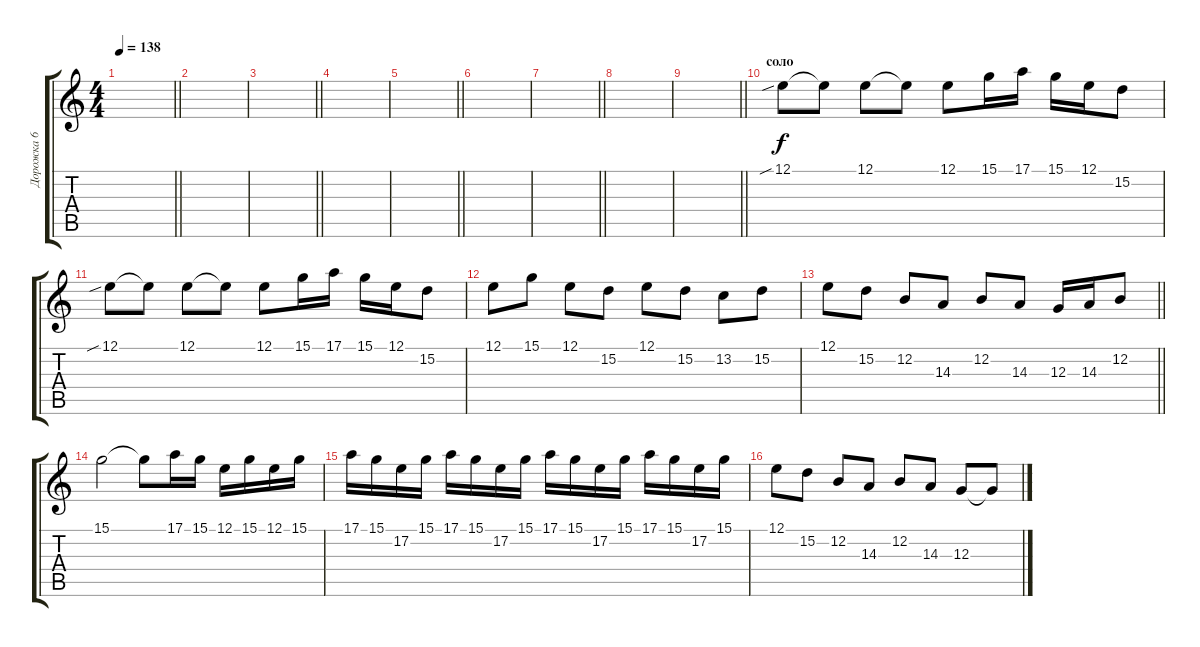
\track ("Дорожка 6" "Дорожка 6") {instrument fx7echoes}
\staff {score tabs}
\tuning (E4 B3 G3 D3 A2 E2) {hide}
\ts (4 4)
\tempo 138
\clef g2
\barLineRight lightlight
\ks c
|
|
\barLineRight lightlight
|
|
\barLineRight lightlight
|
|
\barLineRight lightlight
|
|
\barLineRight lightlight
|
\section ("" "соло")
12.1{sib}.8 12.1{t}.8 12.1.8 12.1{t}.8 12.1.8 15.1.16 17.1.16 15.1.16 12.1.16 15.2.8 |
12.1{sib}.8 12.1{t}.8 12.1.8 12.1{t}.8 12.1.8 15.1.16 17.1.16 15.1.16 12.1.16 15.2.8 |
12.1.8 15.1.8 12.1.8 15.2.8 12.1.8 15.2.8 13.2.8 15.2.8 |
\barLineRight lightlight
12.1.8 15.2.8 12.2.8 14.3.8 12.2.8 14.3.8 12.3.16 14.3.16 12.2.8 |
15.1.2 15.1{t}.8 17.1.16 15.1.16 12.1.16 15.1.16 12.1.16 15.1.16 |
17.1.16 15.1.16 17.2.16 15.1.16 17.1.16 15.1.16 17.2.16 15.1.16 17.1.16 15.1.16 17.2.16 15.1.16 17.1.16 15.1.16 17.2.16 15.1.16 |
12.1.8 15.2.8 12.2.8 14.3.8 12.2.8 14.3.8 12.3.8 12.3{t}.8
